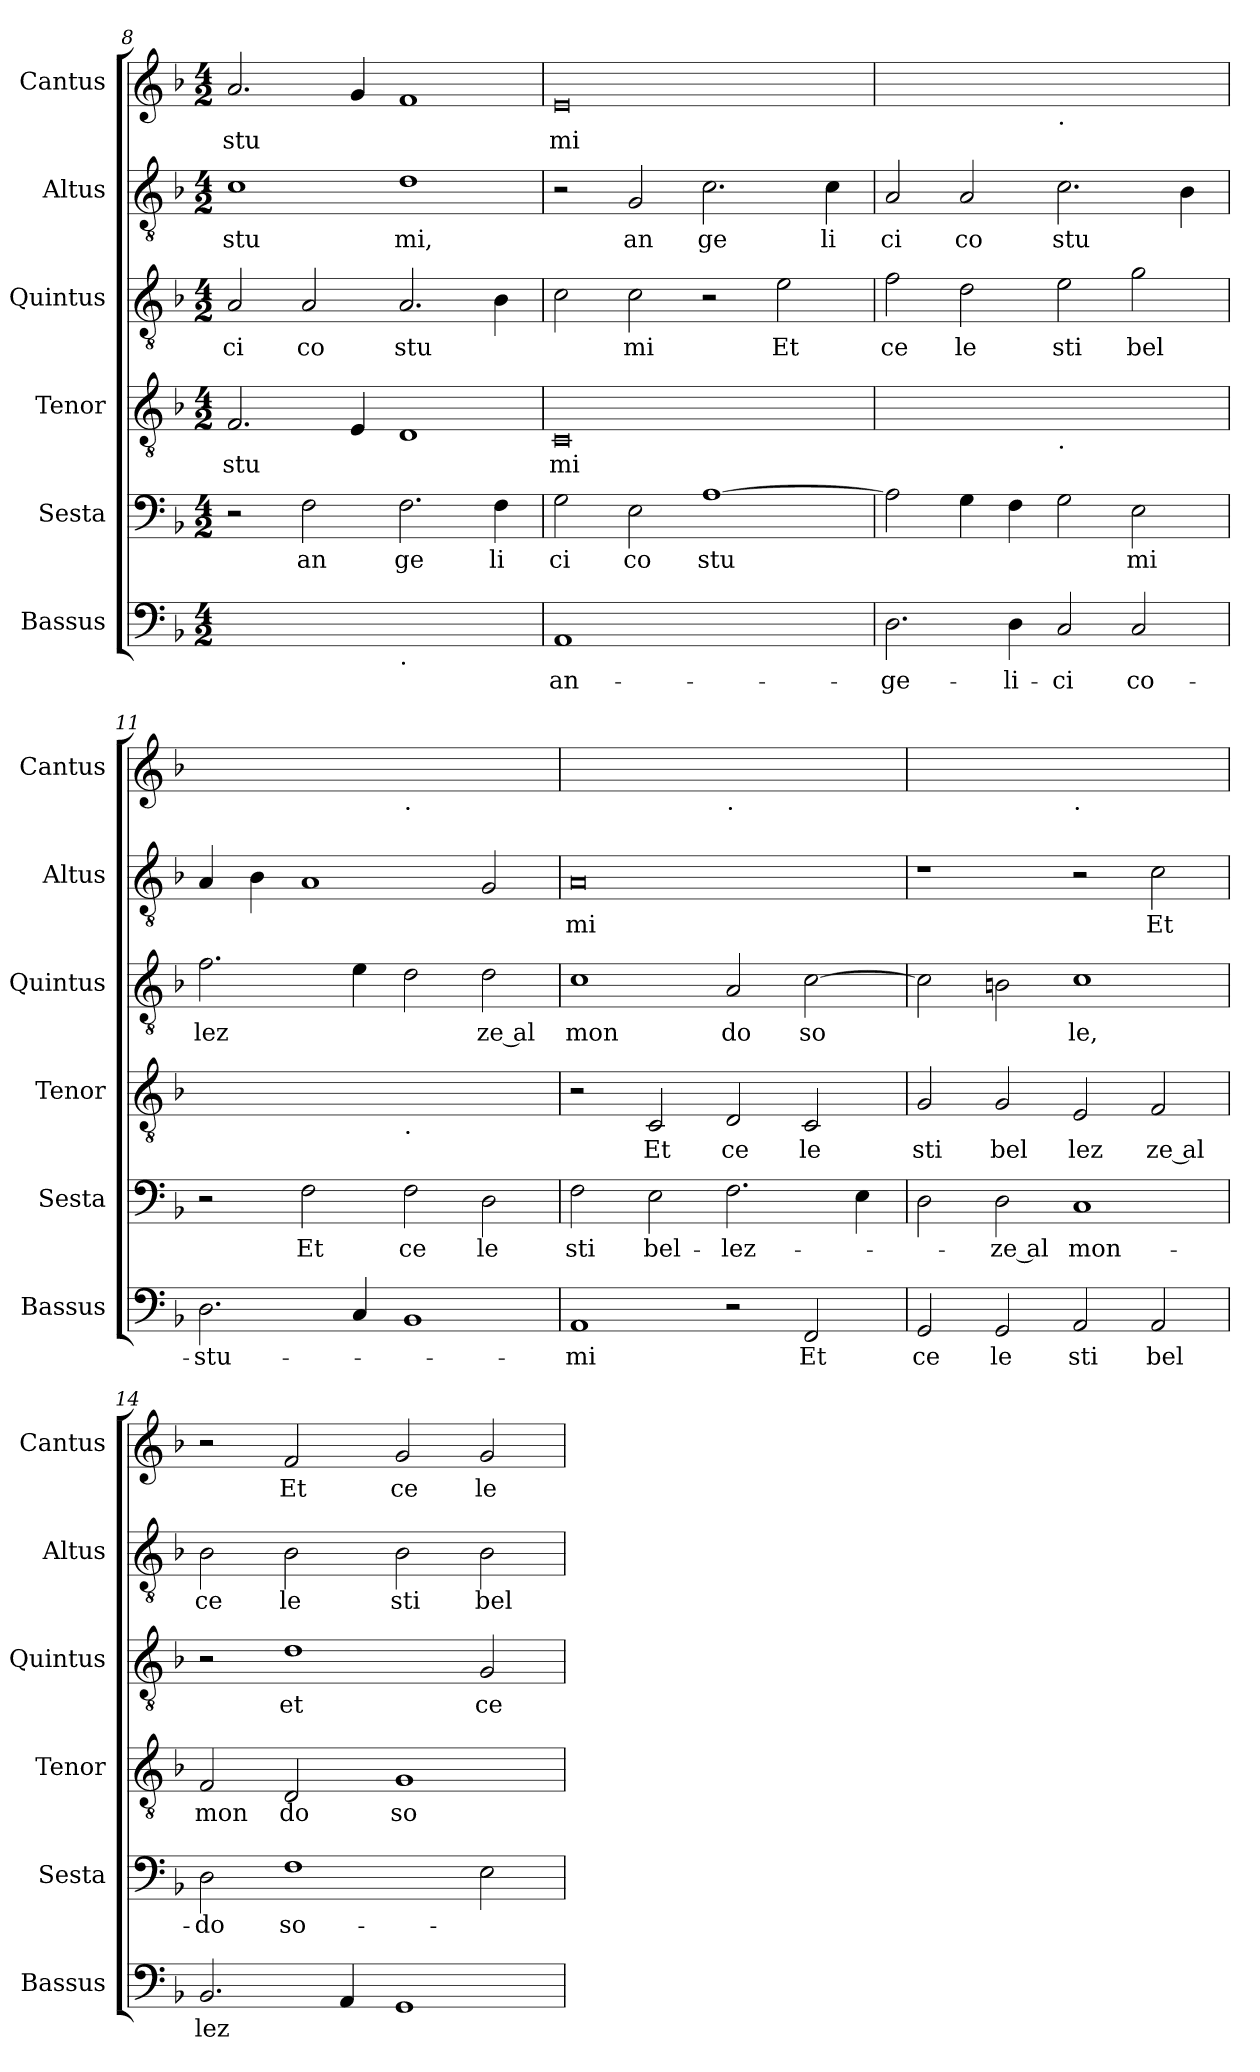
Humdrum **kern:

**kern	**text	**kern	**text	**kern	**text	**kern	**text	**kern	**text	**kern	**text
*part6	*part6	*part5	*part5	*part4	*part4	*part3	*part3	*part2	*part2	*part1	*part1
*staff6	*staff6	*staff5	*staff5	*staff4	*staff4	*staff3	*staff3	*staff2	*staff2	*staff1	*staff1
*I"Bassus	*	*I"Sesta	*	*I"Tenor	*	*I"Quintus	*	*I"Altus	*	*I"Cantus	*
*I'Bassus	*	*I'Sesta	*	*I'Tenor	*	*I'Quintus	*	*I'Altus	*	*I'Cantus	*
*clefF4	*	*clefF4	*	*clefGv2	*	*clefGv2	*	*clefGv2	*	*clefG2	*
*k[b-]	*	*k[b-]	*	*k[b-]	*	*k[b-]	*	*k[b-]	*	*k[b-]	*
*F:	*	*F:	*	*F:	*	*F:	*	*F:	*	*F:	*
*M4/2	*	*M4/2	*	*M4/2	*	*M4/2	*	*M4/2	*	*M4/2	*
=8	=8	=8	=8	=8	=8	=8	=8	=8	=8	=8	=8
!	!	!	!	!	!LO:LY:b	!	!LO:LY:b	!	!LO:LY:b	!	!LO:LY:b
*^	*	*	*	*	*	*	*	*	*	*	*
0ryy	1ryy	.	2r	.	2.F/	stu	2A/	ci	1c	stu	2.a/	stu
!	!	!	!	!LO:LY:b	!	!	!	!LO:LY:b	!	!	!	!
.	.	.	2F\	an	.	.	2A/	co	.	.	.	.
.	.	.	.	.	4E/	.	.	.	.	.	4g/	.
!	!LO:TX:b:t=.	!	!	!	!	!	!	!	!	!	!	!
!	!	!	!	!LO:LY:b	!	!	!	!LO:LY:b	!	!LO:LY:b	!	!
.	1ryy	.	2.F\	ge	1D	.	2.A/	stu	1d	mi,	1f	.
!	!	!	!	!LO:LY:b	!	!	!	!	!	!	!	!
.	.	.	4F\	li	.	.	4B-\	.	.	.	.	.
=9	=9	=9	=9	=9	=9	=9	=9	=9	=9	=9	=9	=9
!	!	!LO:LY:b	!	!LO:LY:b	!	!LO:LY:b	!	!	!	!	!	!LO:LY:b
*v	*v	*	*	*	*	*	*	*	*	*	*	*
1AA	an-	2G\	ci	0C	mi	2c\	.	2r	.	0e	mi
!	!	!	!LO:LY:b	!	!	!	!LO:LY:b	!	!LO:LY:b	!	!
.	.	2E\	co	.	.	2c\	mi	2G/	an	.	.
!	!	!	!LO:LY:b	!	!	!	!	!	!LO:LY:b	!	!
1ryy	.	[1A	stu	.	.	2r	.	2.c\	ge	.	.
!	!	!	!	!	!	!	!LO:LY:b	!	!	!	!
.	.	.	.	.	.	2e\	Et	.	.	.	.
!	!	!	!	!	!	!	!	!	!LO:LY:b	!	!
.	.	.	.	.	.	.	.	4c\	li	.	.
=10	=10	=10	=10	=10	=10	=10	=10	=10	=10	=10	=10
!	!LO:LY:b	!	!	!	!	!	!LO:LY:b	!	!LO:LY:b	!	!
*	*	*	*	*^	*	*	*	*	*	*^	*
2.D\	-ge-	2A\]	.	0ryy	1ryy	.	2f\	ce	2A/	ci	0ryy	1ryy	.
!	!	!	!	!	!	!	!	!LO:LY:b	!	!LO:LY:b	!	!	!
.	.	4G\	.	.	.	.	2d\	le	2A/	co	.	.	.
!	!LO:LY:b	!	!	!	!	!	!	!	!	!	!	!	!
4D\	-li-	4F\	.	.	.	.	.	.	.	.	.	.	.
!	!	!	!	!	!	!	!	!	!	!	!	!LO:TX:b:t=.	!
!	!	!	!	!	!LO:TX:b:t=.	!	!	!	!	!	!	!	!
!	!LO:LY:b	!	!	!	!	!	!	!LO:LY:b	!	!LO:LY:b	!	!	!
2C/	-ci	2G\	.	.	1ryy	.	2e\	sti	2.c\	stu	.	1ryy	.
!	!LO:LY:b	!	!LO:LY:b	!	!	!	!	!LO:LY:b	!	!	!	!	!
2C/	co-	2E\	mi	.	.	.	2g\	bel	.	.	.	.	.
.	.	.	.	.	.	.	.	.	4B-\	.	.	.	.
=11	=11	=11	=11	=11	=11	=11	=11	=11	=11	=11	=11	=11	=11
!	!LO:LY:b	!	!	!	!	!	!	!LO:LY:b	!	!	!	!	!
2.D\	-stu-	2r	.	0ryy	1ryy	.	2.f\	lez	4A/	.	0ryy	1ryy	.
.	.	.	.	.	.	.	.	.	4B-\	.	.	.	.
!	!	!	!LO:LY:b	!	!	!	!	!	!	!	!	!	!
.	.	2F\	Et	.	.	.	.	.	1A	.	.	.	.
4C/	.	.	.	.	.	.	4e\	.	.	.	.	.	.
!	!	!	!	!	!	!	!	!	!	!	!	!LO:TX:b:t=.	!
!	!	!	!	!	!LO:TX:b:t=.	!	!	!	!	!	!	!	!
!	!	!	!LO:LY:b	!	!	!	!	!	!	!	!	!	!
1BB-	.	2F\	ce	.	1ryy	.	2d\	.	.	.	.	1ryy	.
!	!	!	!LO:LY:b	!	!	!	!	!LO:LY:b	!	!	!	!	!
.	.	2D\	le	.	.	.	2d\	ze al	2G/	.	.	.	.
=12	=12	=12	=12	=12	=12	=12	=12	=12	=12	=12	=12	=12	=12
!	!LO:LY:b	!	!LO:LY:b	!	!	!	!	!LO:LY:b	!	!LO:LY:b	!	!	!
*	*	*	*	*v	*v	*	*	*	*	*	*	*	*
1AA	-mi	2F\	sti	2r	.	1c	mon	0A	mi	0ryy	1ryy	.
!	!	!	!LO:LY:b	!	!LO:LY:b	!	!	!	!	!	!	!
.	.	2E\	bel-	2C/	Et	.	.	.	.	.	.	.
!	!	!	!	!	!	!	!	!	!	!	!LO:TX:b:t=.	!
!	!	!	!LO:LY:b	!	!LO:LY:b	!	!LO:LY:b	!	!	!	!	!
2r	.	2.F\	-lez-	2D/	ce	2A/	do	.	.	.	1ryy	.
!	!LO:LY:b	!	!	!	!LO:LY:b	!	!LO:LY:b	!	!	!	!	!
2FF/	Et	.	.	2C/	le	[2c\	so	.	.	.	.	.
.	.	4E\	.	.	.	.	.	.	.	.	.	.
=13	=13	=13	=13	=13	=13	=13	=13	=13	=13	=13	=13	=13
!	!LO:LY:b	!	!	!	!LO:LY:b	!	!	!	!	!	!	!
2GG/	ce	2D\	.	2G/	sti	2c\]	.	1r	.	0ryy	1ryy	.
!	!LO:LY:b	!	!LO:LY:b	!	!LO:LY:b	!	!	!	!	!	!	!
2GG/	le	2D\	-ze al	2G/	bel	2Bn\	.	.	.	.	.	.
!	!	!	!	!	!	!	!	!	!	!	!LO:TX:b:t=.	!
!	!LO:LY:b	!	!LO:LY:b	!	!LO:LY:b	!	!LO:LY:b	!	!	!	!	!
2AA/	sti	1C	mon-	2E/	lez	1c	le,	2r	.	.	1ryy	.
!	!LO:LY:b	!	!	!	!LO:LY:b	!	!	!	!LO:LY:b	!	!	!
2AA/	bel	.	.	2F/	ze al	.	.	2c\	Et	.	.	.
=14	=14	=14	=14	=14	=14	=14	=14	=14	=14	=14	=14	=14
!	!LO:LY:b	!	!LO:LY:b	!	!LO:LY:b	!	!	!	!LO:LY:b	!	!	!
*	*	*	*	*	*	*	*	*	*	*v	*v	*
2.BB-/	lez	2D\	-do	2F/	mon	2r	.	2B-\	ce	2r	.
!	!	!	!LO:LY:b	!	!LO:LY:b	!	!LO:LY:b	!	!LO:LY:b	!	!LO:LY:b
.	.	1F	so-	2D/	do	1d	et	2B-\	le	2f/	Et
4AA/	.	.	.	.	.	.	.	.	.	.	.
!	!	!	!	!	!LO:LY:b	!	!	!	!LO:LY:b	!	!LO:LY:b
1GG	.	.	.	1G	so	.	.	2B-\	sti	2g/	ce
!	!	!	!	!	!	!	!LO:LY:b	!	!LO:LY:b	!	!LO:LY:b
.	.	2E\	.	.	.	2G/	ce	2B-\	bel	2g/	le
=	=	=	=	=	=	=	=	=	=	=	=
*-	*-	*-	*-	*-	*-	*-	*-	*-	*-	*-	*-
